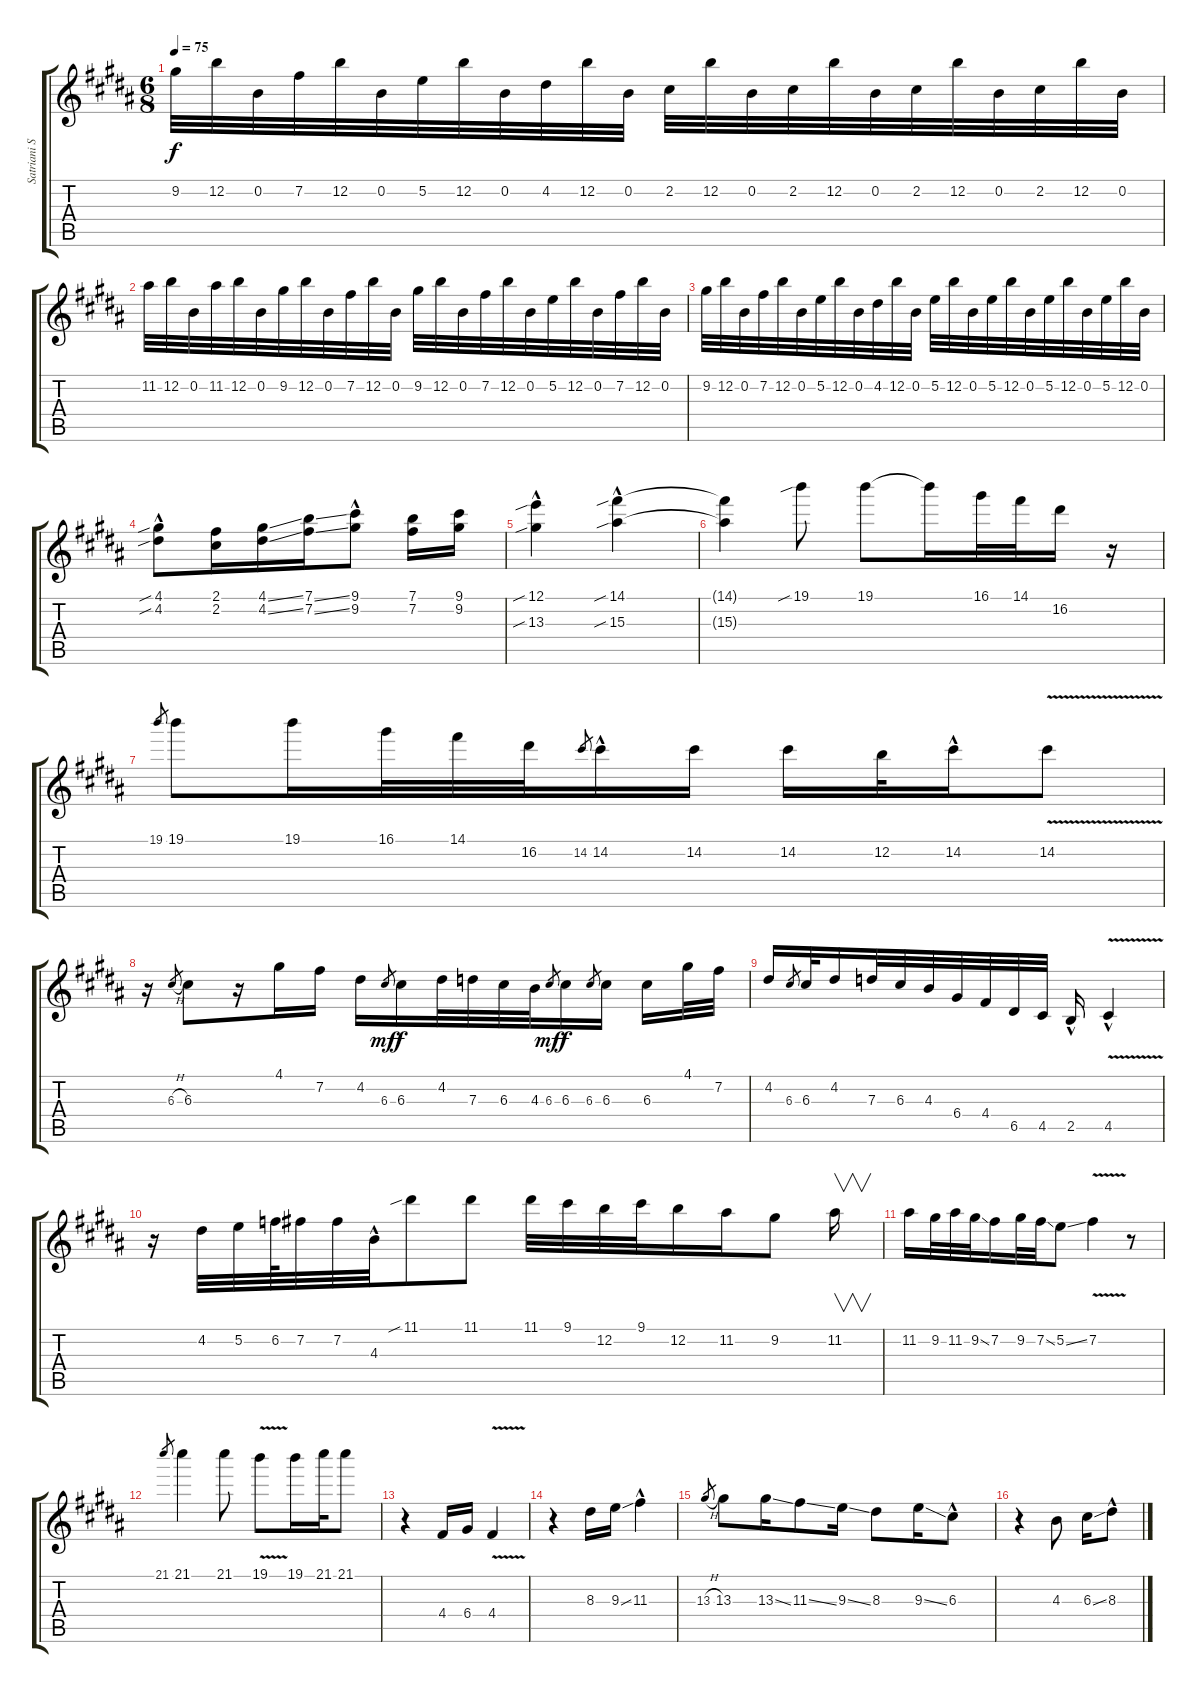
\track ("Satriani Solo" "Satriani S") {instrument electricguitarjazz}
\staff {score tabs}
\tuning (E4 B3 G3 D3 A2 E2) {hide}
\ts (6 8)
\tempo 75
\clef g2
\ks b
9.2.32{dy f} 12.2.32 0.2.32 7.2.32 12.2.32 0.2.32 5.2.32 12.2.32 0.2.32 4.2.32 12.2.32 0.2.32 2.2.32 12.2.32 0.2.32 2.2.32 12.2.32 0.2.32 2.2.32 12.2.32 0.2.32 2.2.32 12.2.32 0.2.32 |
11.2.32 12.2.32 0.2.32 11.2.32 12.2.32 0.2.32 9.2.32 12.2.32 0.2.32 7.2.32 12.2.32 0.2.32 9.2.32 12.2.32 0.2.32 7.2.32 12.2.32 0.2.32 5.2.32 12.2.32 0.2.32 7.2.32 12.2.32 0.2.32 |
9.2.32 12.2.32 0.2.32 7.2.32 12.2.32 0.2.32 5.2.32 12.2.32 0.2.32 4.2.32 12.2.32 0.2.32 5.2.32 12.2.32 0.2.32 5.2.32 12.2.32 0.2.32 5.2.32 12.2.32 0.2.32 5.2.32 12.2.32 0.2.32 |
(4.1{sib hac} 4.2{sib hac}).8 (2.1 2.2).16 (4.1{ss} 4.2{ss}).16 (7.1{ss} 7.2{ss}).16 (9.1{hac} 9.2{hac}).8 (7.1 7.2).16 (9.1 9.2).16 |
(12.1{sib hac} 13.3{sib hac}).4 (14.1{sib hac} 15.3{sib hac}).4 |
(14.1{t} 15.3{t}).4 19.1{sib}.8 19.1.8 19.1{t}.16 16.1.32 14.1.32 16.2.16 r.16 |
19.1.8{gr} 19.1.8 19.1.16 16.1.32 14.1.32 16.2.32 14.2.8{gr} 14.2{hac}.16 14.2.16 14.2.16 12.2.32 14.2{hac}.16 14.2{v}.8 |
r.16 6.3{h}.8{gr} 6.3.8 r.16 4.1.16 7.2.16 4.2.16 6.3.8{gr dy mf} 6.3.16{dy f} 4.2.32 7.3.32 6.3.32 4.3.32 6.3.8{gr dy mf} 6.3.16{dy f} 6.3.8{gr} 6.3.16 6.3.16 4.1.32 7.2.32 |
4.2.16 6.3.8{gr} 6.3.32 4.2.16 7.3.32 6.3.32 4.3.32 6.4.32 4.4.32 6.5.32 4.5.32 2.5{hac}.16 4.5{v hac}.4 |
r.16 4.2.32 5.2.32 6.2.64 7.2.32 7.2.32 4.3{hac}.32 11.1{sib}.8 11.1.8 11.1.32 9.1.32 12.2.32 9.1.32 12.2.16 11.2.16 9.2.8 11.2.16{v} |
11.2.16 9.2.32 11.2.32 9.2{ss}.32 7.2.16 9.2.32 7.2{ss}.32 5.2{ss}.8 7.2{v}.4 r.8 |
21.1.8{gr} 21.1.4 21.1.8 19.1{v}.8 19.1.16 21.1.32 21.1.8 |
r.4 4.4.16 6.4.16 4.4{v}.4 |
r.4 8.3.16 9.3{ss}.16 11.3{hac}.4 |
13.3{h}.8{gr} 13.3.8 13.3{ss}.16 11.3{ss}.8 9.3{ss}.16 8.3.8 9.3{ss}.16 6.3{hac}.8 |
r.4 4.3.8 6.3{ss}.16 8.3{hac}.8
